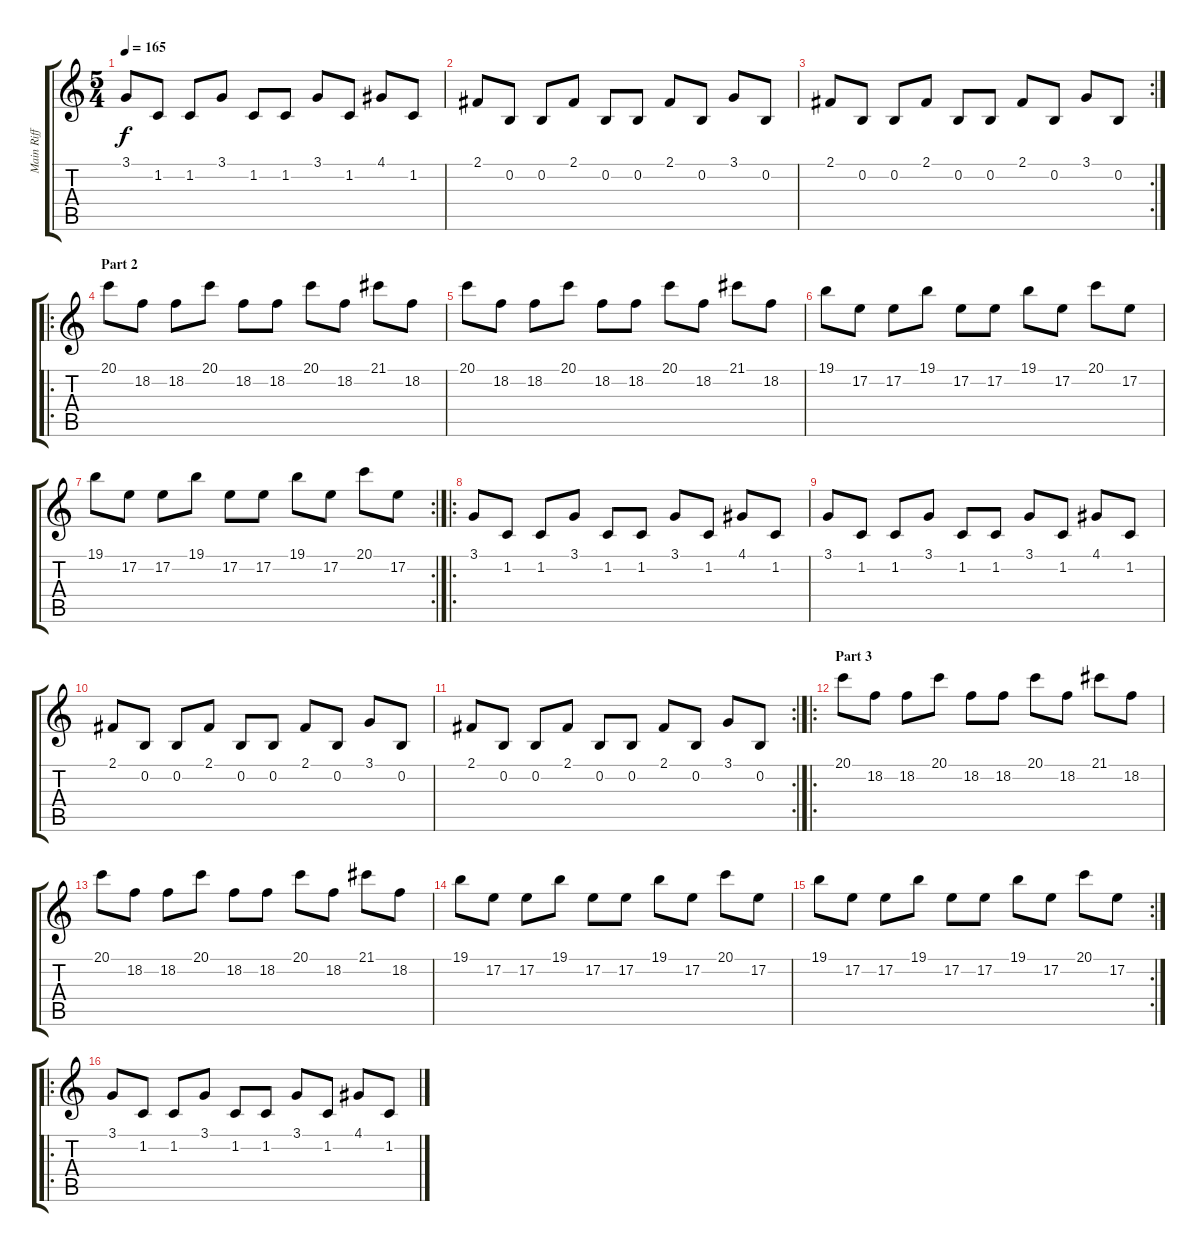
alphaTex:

\track ("Main Riff" "Main Riff") {instrument brightacousticpiano}
\staff {score tabs}
\tuning (E4 B3 G3 D3 A2 E2) {hide}
\ts (5 4)
\tempo 165
\clef g2
\ks c
3.1.8{dy f} 1.2.8 1.2.8 3.1.8 1.2.8 1.2.8 3.1.8 1.2.8 4.1.8 1.2.8 |
2.1.8 0.2.8 0.2.8 2.1.8 0.2.8 0.2.8 2.1.8 0.2.8 3.1.8 0.2.8 |
\rc 2
2.1.8 0.2.8 0.2.8 2.1.8 0.2.8 0.2.8 2.1.8 0.2.8 3.1.8 0.2.8 |
\ro
\section ("" "Part 2")
20.1.8 18.2.8 18.2.8 20.1.8 18.2.8 18.2.8 20.1.8 18.2.8 21.1.8 18.2.8 |
20.1.8 18.2.8 18.2.8 20.1.8 18.2.8 18.2.8 20.1.8 18.2.8 21.1.8 18.2.8 |
19.1.8 17.2.8 17.2.8 19.1.8 17.2.8 17.2.8 19.1.8 17.2.8 20.1.8 17.2.8 |
\rc 2
19.1.8 17.2.8 17.2.8 19.1.8 17.2.8 17.2.8 19.1.8 17.2.8 20.1.8 17.2.8 |
\ro
3.1.8 1.2.8 1.2.8 3.1.8 1.2.8 1.2.8 3.1.8 1.2.8 4.1.8 1.2.8 |
3.1.8 1.2.8 1.2.8 3.1.8 1.2.8 1.2.8 3.1.8 1.2.8 4.1.8 1.2.8 |
2.1.8 0.2.8 0.2.8 2.1.8 0.2.8 0.2.8 2.1.8 0.2.8 3.1.8 0.2.8 |
\rc 2
2.1.8 0.2.8 0.2.8 2.1.8 0.2.8 0.2.8 2.1.8 0.2.8 3.1.8 0.2.8 |
\ro
\section ("" "Part 3")
20.1.8 18.2.8 18.2.8 20.1.8 18.2.8 18.2.8 20.1.8 18.2.8 21.1.8 18.2.8 |
20.1.8 18.2.8 18.2.8 20.1.8 18.2.8 18.2.8 20.1.8 18.2.8 21.1.8 18.2.8 |
19.1.8 17.2.8 17.2.8 19.1.8 17.2.8 17.2.8 19.1.8 17.2.8 20.1.8 17.2.8 |
\rc 2
19.1.8 17.2.8 17.2.8 19.1.8 17.2.8 17.2.8 19.1.8 17.2.8 20.1.8 17.2.8 |
\ro
3.1.8 1.2.8 1.2.8 3.1.8 1.2.8 1.2.8 3.1.8 1.2.8 4.1.8 1.2.8
